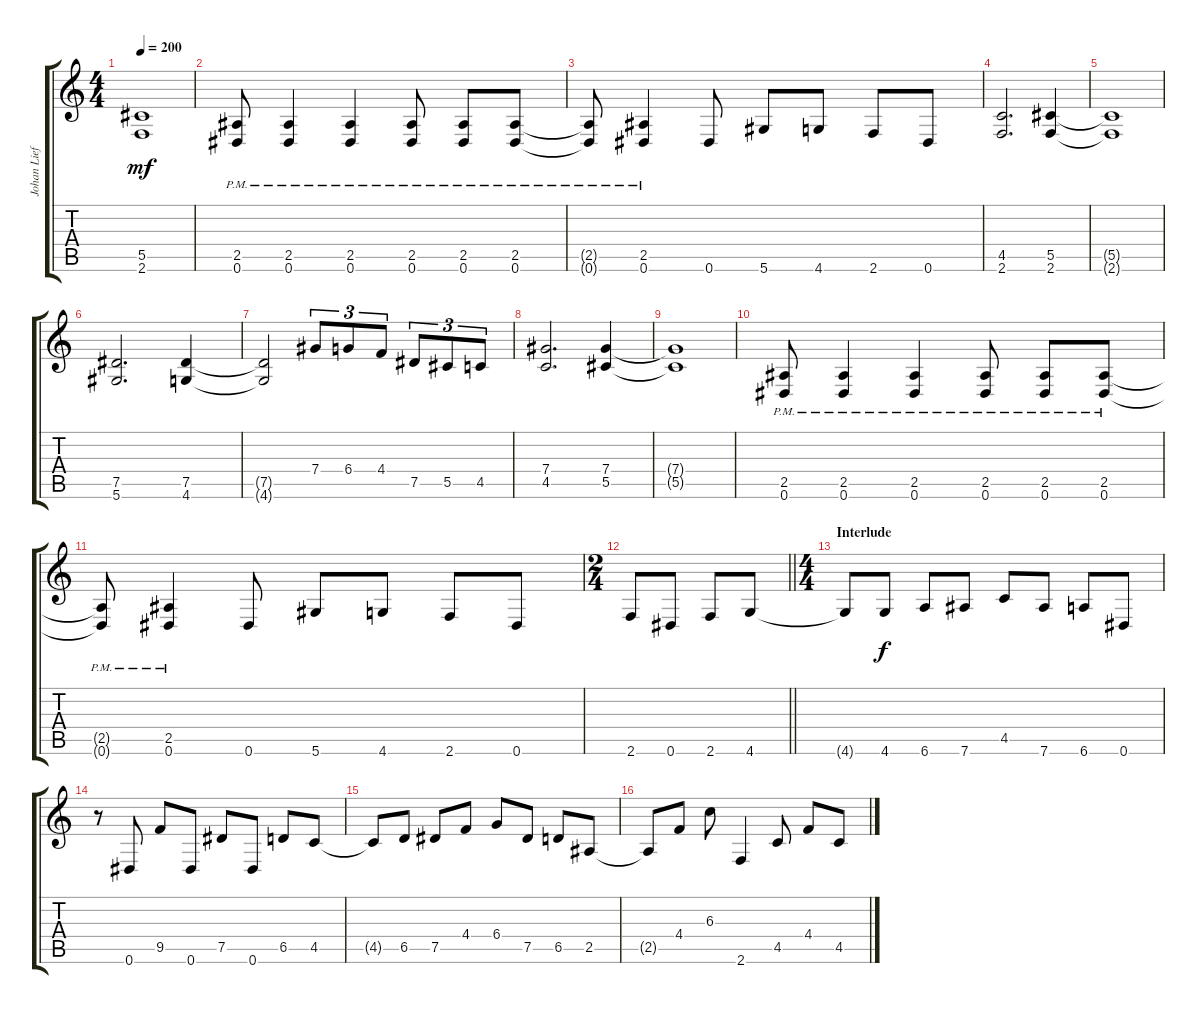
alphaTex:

\track ("Johan Liefvendahl" "Johan Lief") {instrument overdrivenguitar}
\staff {score tabs}
\tuning (Eb4 Bb3 Gb3 Db3 Ab2 Eb2) {hide}
\ts (4 4)
\tempo 200
\clef g2
\ks c
(5.5{t} 2.6{t}).1{dy mf} |
(2.5{pm} 0.6{pm}).8 (2.5{pm} 0.6{pm}).4 (2.5{pm} 0.6{pm}).4 (2.5{pm} 0.6{pm}).8 (2.5{pm} 0.6{pm}).8 (2.5{pm} 0.6{pm}).8 |
(2.5{pm t} 0.6{pm t}).8 (2.5{pm} 0.6{pm}).4 0.6.8 5.6.8 4.6.8 2.6.8 0.6.8 |
(4.5 2.6).2{d} (5.5 2.6).4 |
(5.5{t} 2.6{t}).1 |
(7.5 5.6).2{d} (7.5 4.6).4 |
(7.5{t} 4.6{t}).2 7.4.8{tu (3 2)} 6.4.8{tu (3 2)} 4.4.8{tu (3 2)} 7.5.8{tu (3 2)} 5.5.8{tu (3 2)} 4.5.8{tu (3 2)} |
(7.4 4.5).2{d} (7.4 5.5).4 |
(7.4{t} 5.5{t}).1 |
(2.5{pm} 0.6{pm}).8 (2.5{pm} 0.6{pm}).4 (2.5{pm} 0.6{pm}).4 (2.5{pm} 0.6{pm}).8 (2.5{pm} 0.6{pm}).8 (2.5{pm} 0.6{pm}).8 |
(2.5{pm t} 0.6{pm t}).8 (2.5{pm} 0.6{pm}).4 0.6.8 5.6.8 4.6.8 2.6.8 0.6.8 |
\ts (2 4)
\barLineRight lightlight
2.6.8 0.6.8 2.6.8 4.6.8 |
\ts (4 4)
\section ("" "Interlude")
4.6{t}.8 4.6.8{dy f} 6.6.8 7.6.8 4.5.8 7.6.8 6.6.8 0.6.8 |
r.8 0.6.8 9.5.8 0.6.8 7.5.8 0.6.8 6.5.8 4.5.8 |
4.5{t}.8 6.5.8 7.5.8 4.4.8 6.4.8 7.5.8 6.5.8 2.5.8 |
2.5{t}.8 4.4.8 6.3.8 2.6.4 4.5.8 4.4.8 4.5.8
